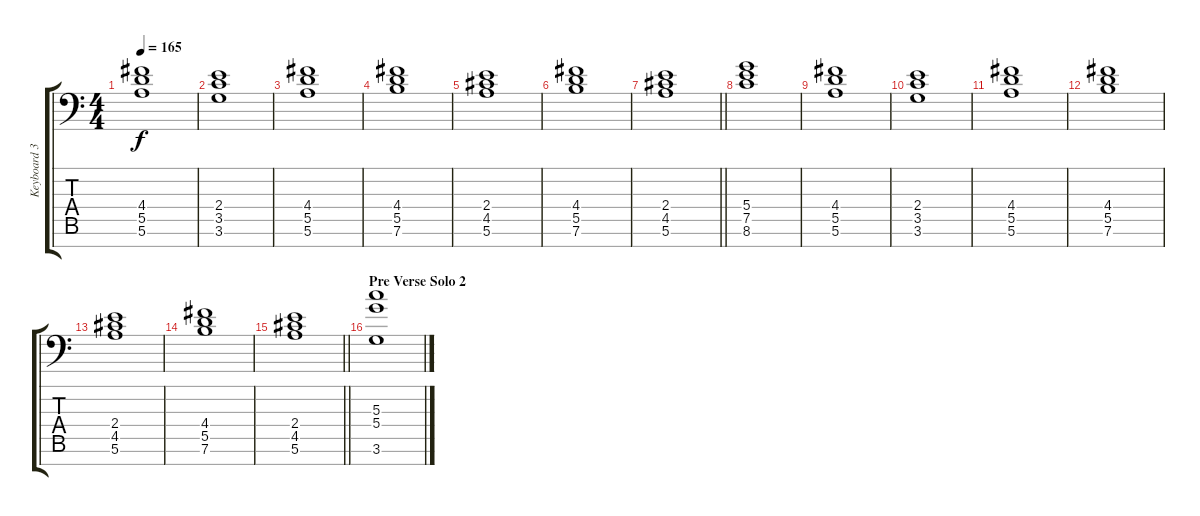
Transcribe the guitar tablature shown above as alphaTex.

\track ("Keyboard 3" "Keyboard 3") {instrument ocarina}
\staff {score tabs}
\tuning (E5 B4 G4 D4 A3 E3 C0) {hide}
\ts (4 4)
\tempo 165
\clef f4
\ks c
(4.4 5.5 5.6).1{dy f} |
(2.4 3.5 3.6).1 |
(4.4 5.5 5.6).1 |
(4.4 5.5 7.6).1 |
(2.4 4.5 5.6).1 |
(4.4 5.5 7.6).1 |
\barLineRight lightlight
(2.4 4.5 5.6).1 |
(5.4 7.5 8.6).1 |
(4.4 5.5 5.6).1 |
(2.4 3.5 3.6).1 |
(4.4 5.5 5.6).1 |
(4.4 5.5 7.6).1 |
(2.4 4.5 5.6).1 |
(4.4 5.5 7.6).1 |
\barLineRight lightlight
(2.4 4.5 5.6).1 |
\section ("" "Pre Verse Solo 2")
(5.3 5.4 3.6).1
